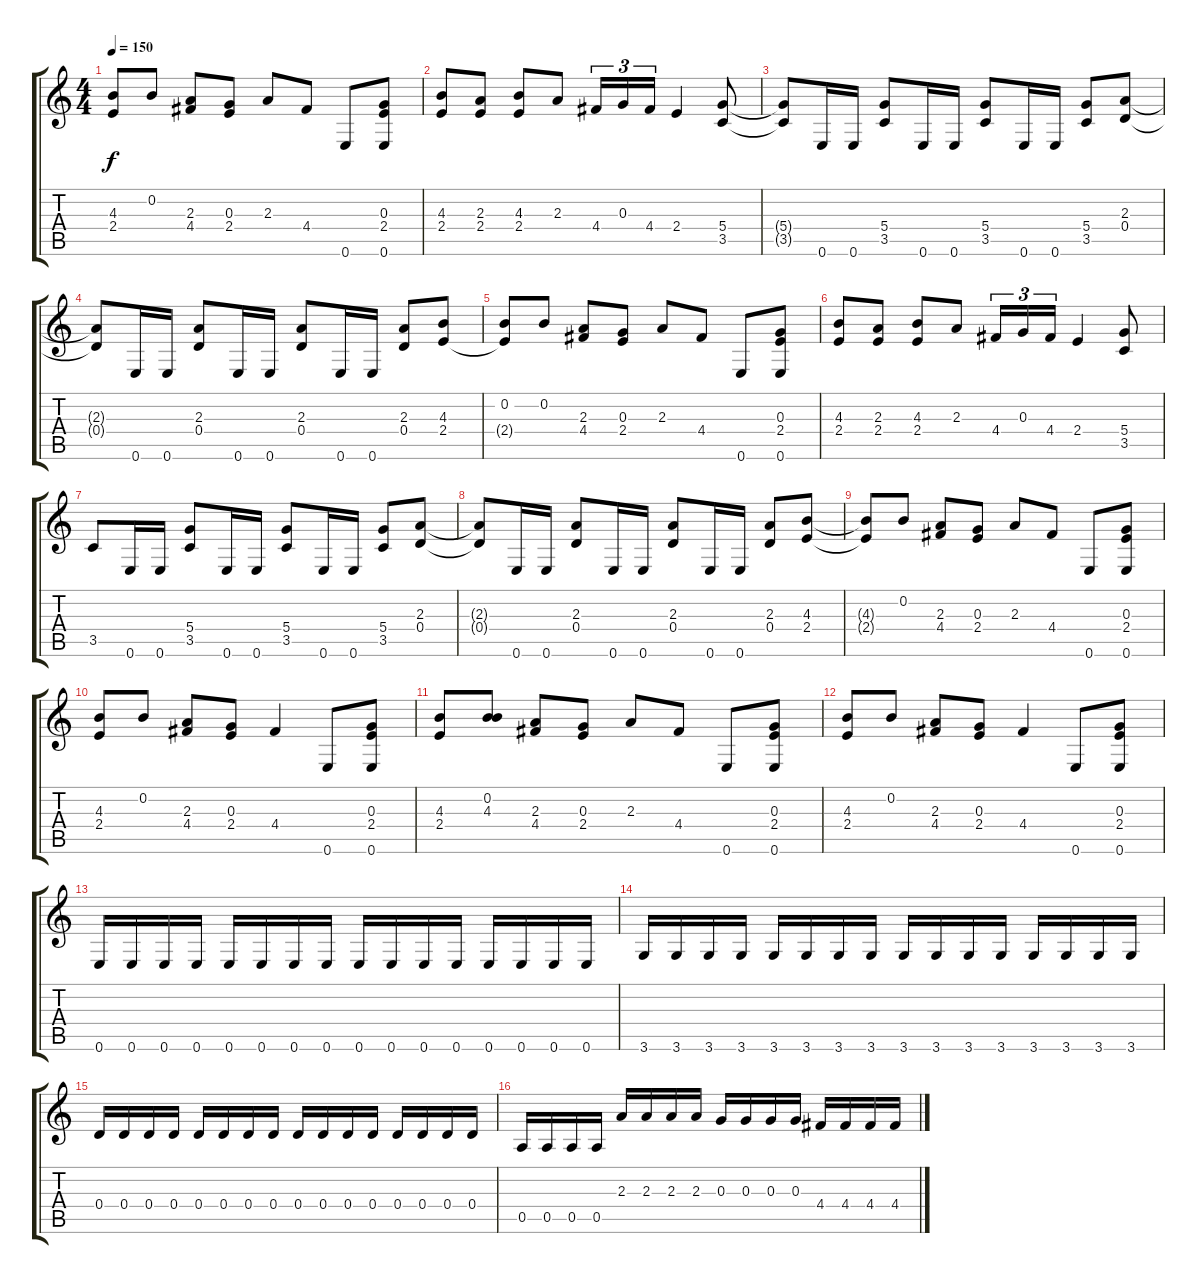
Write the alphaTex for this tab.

\track "" {instrument distortionguitar}
\staff {score tabs}
\tuning (E4 B3 G3 D3 A2 E2) {hide}
\ts (4 4)
\tempo 150
\clef g2
\ks c
(4.3{t} 2.4{t}).8{dy f} 0.2.8 (2.3 4.4).8 (0.3 2.4).8 2.3.8 4.4.8 0.6.8 (0.3 2.4 0.6).8 |
(4.3 2.4).8 (2.3 2.4).8 (4.3 2.4).8 2.3.8 4.4.16{tu (3 2)} 0.3.16{tu (3 2)} 4.4.16{tu (3 2)} 2.4.4 (5.4 3.5).8 |
(5.4{t} 3.5{t}).8 0.6.16 0.6.16 (5.4 3.5).8 0.6.16 0.6.16 (5.4 3.5).8 0.6.16 0.6.16 (5.4 3.5).8 (2.3 0.4).8 |
(2.3{t} 0.4{t}).8 0.6.16 0.6.16 (2.3 0.4).8 0.6.16 0.6.16 (2.3 0.4).8 0.6.16 0.6.16 (2.3 0.4).8 (4.3 2.4).8 |
(0.2 2.4{t}).8 0.2.8 (2.3 4.4).8 (0.3 2.4).8 2.3.8 4.4.8 0.6.8 (0.3 2.4 0.6).8 |
(4.3 2.4).8 (2.3 2.4).8 (4.3 2.4).8 2.3.8 4.4.16{tu (3 2)} 0.3.16{tu (3 2)} 4.4.16{tu (3 2)} 2.4.4 (5.4 3.5).8 |
3.5.8 0.6.16 0.6.16 (5.4 3.5).8 0.6.16 0.6.16 (5.4 3.5).8 0.6.16 0.6.16 (5.4 3.5).8 (2.3 0.4).8 |
(2.3{t} 0.4{t}).8 0.6.16 0.6.16 (2.3 0.4).8 0.6.16 0.6.16 (2.3 0.4).8 0.6.16 0.6.16 (2.3 0.4).8 (4.3 2.4).8 |
(4.3{t} 2.4{t}).8 0.2.8 (2.3 4.4).8 (0.3 2.4).8 2.3.8 4.4.8 0.6.8 (0.3 2.4 0.6).8 |
(4.3 2.4).8 0.2.8 (2.3 4.4).8 (0.3 2.4).8 4.4.4 0.6.8 (0.3 2.4 0.6).8 |
(4.3 2.4).8 (0.2 4.3).8 (2.3 4.4).8 (0.3 2.4).8 2.3.8 4.4.8 0.6.8 (0.3 2.4 0.6).8 |
(4.3 2.4).8 0.2.8 (2.3 4.4).8 (0.3 2.4).8 4.4.4 0.6.8 (0.3 2.4 0.6).8 |
0.6.16 0.6.16 0.6.16 0.6.16 0.6.16 0.6.16 0.6.16 0.6.16 0.6.16 0.6.16 0.6.16 0.6.16 0.6.16 0.6.16 0.6.16 0.6.16 |
3.6.16 3.6.16 3.6.16 3.6.16 3.6.16 3.6.16 3.6.16 3.6.16 3.6.16 3.6.16 3.6.16 3.6.16 3.6.16 3.6.16 3.6.16 3.6.16 |
0.4.16 0.4.16 0.4.16 0.4.16 0.4.16 0.4.16 0.4.16 0.4.16 0.4.16 0.4.16 0.4.16 0.4.16 0.4.16 0.4.16 0.4.16 0.4.16 |
0.5.16 0.5.16 0.5.16 0.5.16 2.3.16 2.3.16 2.3.16 2.3.16 0.3.16 0.3.16 0.3.16 0.3.16 4.4.16 4.4.16 4.4.16 4.4.16
